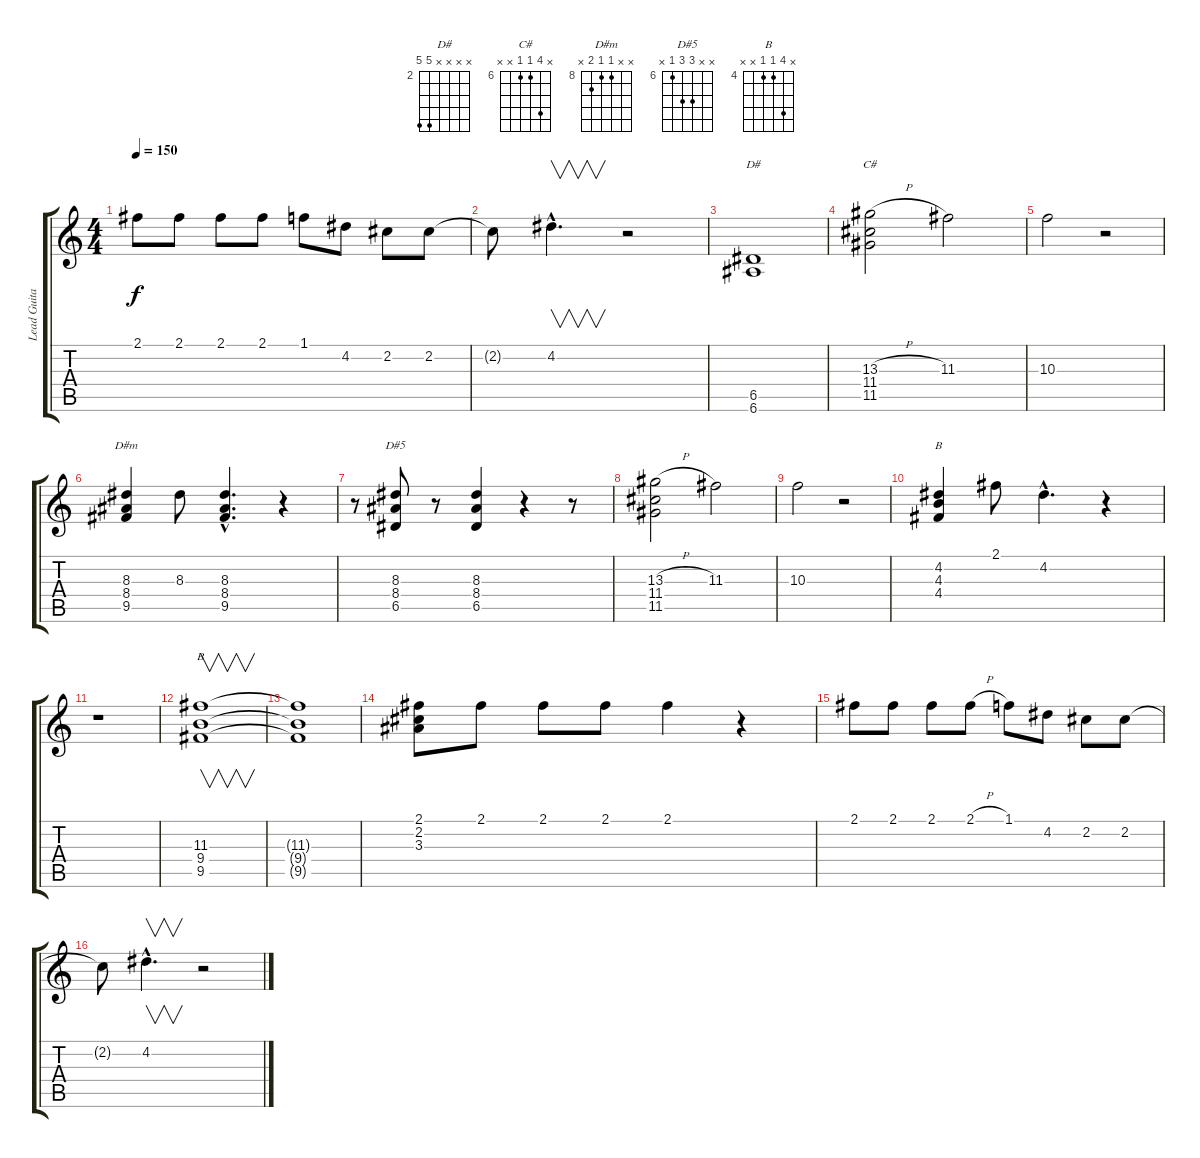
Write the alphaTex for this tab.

\track ("Lead Guitar" "Lead Guita") {instrument overdrivenguitar}
\staff {score tabs}
\tuning (E4 B3 G3 D3 A2 E2) {hide}
\chord ("D#" x x x x 6 6) {firstfret 2}
\chord ("C#" x 9 6 6 x x) {firstfret 6}
\chord ("D#m" x x 8 8 9 x) {firstfret 8}
\chord ("D#5" x x 8 8 6 x) {firstfret 6}
\chord ("B" x 4 4 4 x x)
\chord ("B" x 7 4 4 x x) {firstfret 4}
\ts (4 4)
\tempo 150
\clef g2
\ks c
2.1.8{dy f} 2.1.8 2.1.8 2.1.8 1.1.8 4.2.8 2.2.8 2.2.8 |
2.2{t}.8 4.2{hac}.4{v d} r.2 |
(6.5 6.6).1{ch "D#"} |
(13.3{h} 11.4 11.5).2{ch "C#"} 11.3.2 |
10.3.2 r.2 |
(8.3 8.4 9.5).4{ch "D#m"} 8.3.8 (8.3{hac} 8.4{hac} 9.5{hac}).4{d} r.4 |
r.8 (8.3 8.4 6.5).8{ch "D#5"} r.8 (8.3 8.4 6.5).4 r.4 r.8 |
(13.3{h} 11.4 11.5).2 11.3.2 |
10.3.2 r.2 |
(4.2 4.3 4.4).4{ch "B"} 2.1.8 4.2{hac}.4{d} r.4 |
r.1 |
(11.3 9.4 9.5).1{v ch "B"} |
(11.3{t} 9.4{t} 9.5{t}).1 |
(2.1 2.2 3.3).8 2.1.8 2.1.8 2.1.8 2.1.4 r.4 |
2.1.8 2.1.8 2.1.8 2.1{h}.8 1.1.8 4.2.8 2.2.8 2.2.8 |
2.2{t}.8 4.2{hac}.4{v d} r.2
